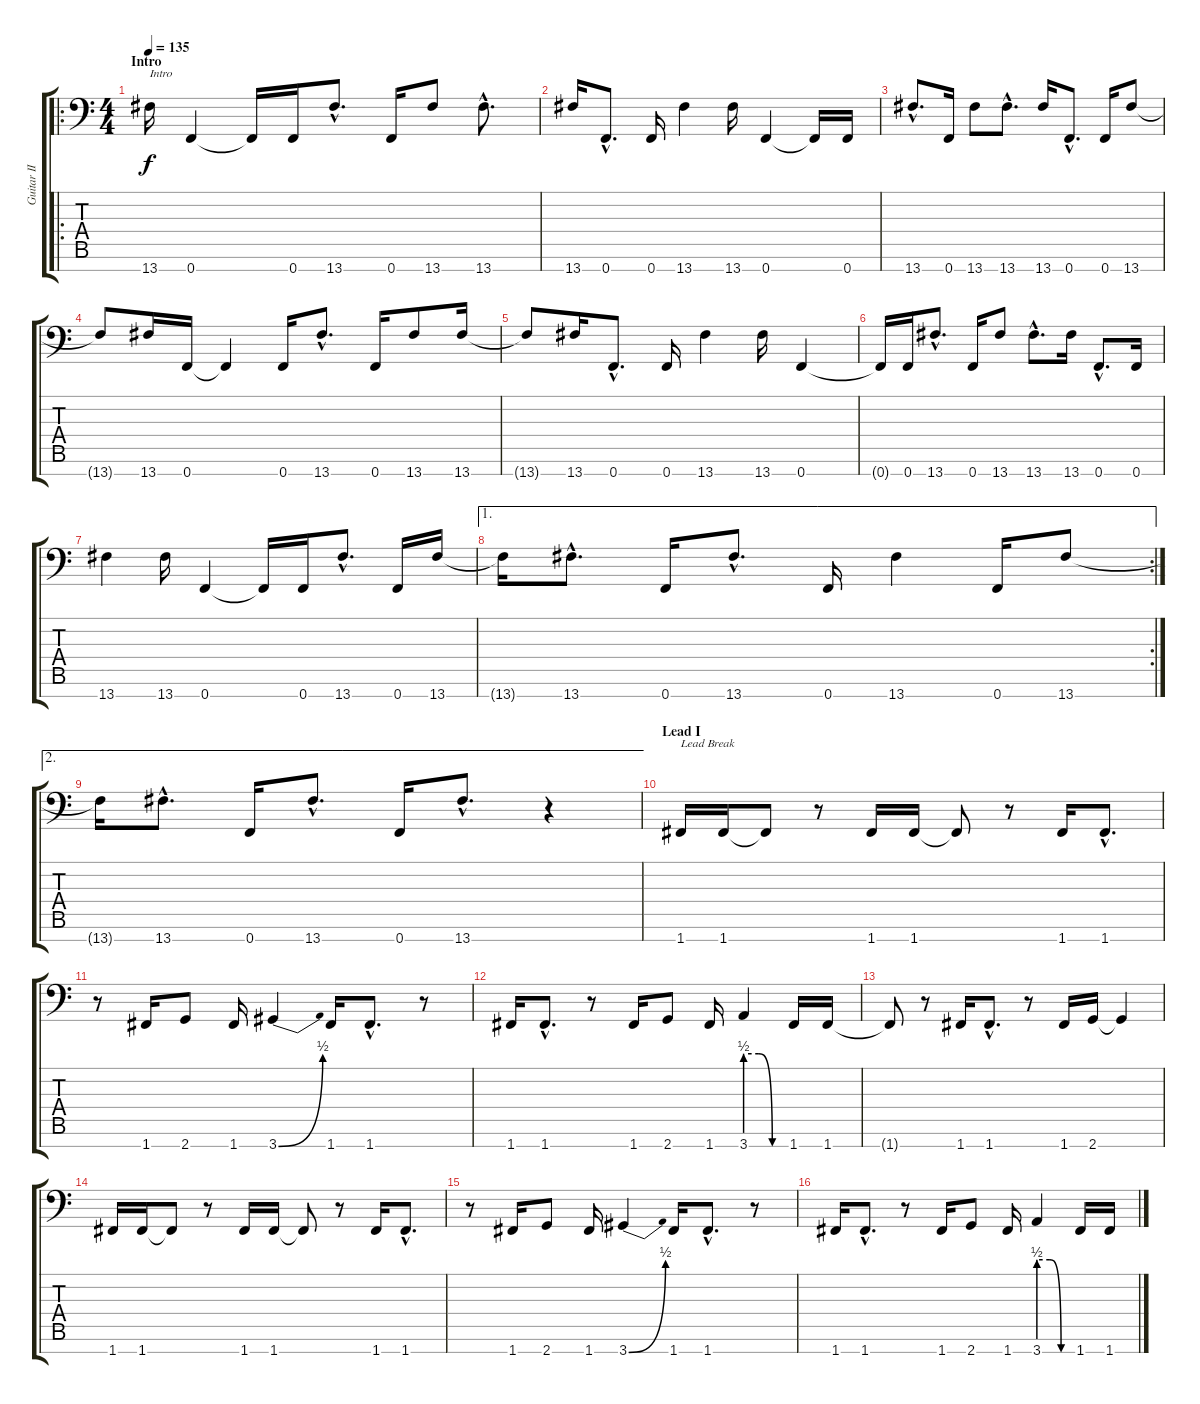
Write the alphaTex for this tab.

\track ("Guitar II [Mårten Hagström]" "Guitar II ") {instrument distortionguitar}
\staff {score tabs}
\tuning (Bb3 F3 Db3 Ab2 Eb2 Bb1 F1) {hide}
\ro
\ts (4 4)
\section ("" "Intro")
\tempo 135
\clef f4
\ks c
13.7.16{txt "Intro" dy f instrument distortionguitar} 0.7.4 0.7{t}.16 0.7.16 13.7{hac}.8{d} 0.7.16 13.7.8 13.7{hac}.8{d} |
13.7.16 0.7{hac}.8{d} 0.7.16 13.7.4 13.7.16 0.7.4 0.7{t}.16 0.7.16 |
13.7{hac}.8{d} 0.7.16 13.7.8 13.7{hac}.8{d} 13.7.16 0.7{hac}.8{d} 0.7.16 13.7.8 |
13.7{t}.8 13.7.16 0.7.16 0.7{t}.4 0.7.16 13.7{hac}.8{d} 0.7.16 13.7.8 13.7.16 |
13.7{t}.8 13.7.16 0.7{hac}.8{d} 0.7.16 13.7.4 13.7.16 0.7.4 |
0.7{t}.16 0.7.16 13.7{hac}.8{d} 0.7.16 13.7.8 13.7{hac}.8{d} 13.7.16 0.7{hac}.8{d} 0.7.16 |
13.7.4 13.7.16 0.7.4 0.7{t}.16 0.7.16 13.7{hac}.8{d} 0.7.16 13.7.16 |
\ae 1
\rc 2
13.7{t}.16 13.7{hac}.8{d} 0.7.16 13.7{hac}.8{d} 0.7.16 13.7.4 0.7.16 13.7.8 |
\ae 2
13.7{t}.16 13.7{hac}.8{d} 0.7.16 13.7{hac}.8{d} 0.7.16 13.7{hac}.8{d} r.4 |
\section ("" "Lead I")
1.7.16{txt "Lead Break"} 1.7.16 1.7{t}.8 r.8 1.7.16 1.7.16 1.7{t}.8 r.8 1.7.16 1.7{hac}.8{d} |
r.8 1.7.16 2.7.8 1.7.16 3.7{be (bend 0 0 60 2)}.4 1.7.16 1.7{hac}.8{d} r.8 |
1.7.16 1.7{hac}.8{d} r.8 1.7.16 2.7.8 1.7.16 3.7{be (custom 0 2 20 2 40 0 60 0)}.4 1.7.16 1.7.16 |
1.7{t}.8 r.8 1.7.16 1.7{hac}.8{d} r.8 1.7.16 2.7.16 2.7{t}.4 |
1.7.16 1.7.16 1.7{t}.8 r.8 1.7.16 1.7.16 1.7{t}.8 r.8 1.7.16 1.7{hac}.8{d} |
r.8 1.7.16 2.7.8 1.7.16 3.7{be (bend 0 0 60 2)}.4 1.7.16 1.7{hac}.8{d} r.8 |
1.7.16 1.7{hac}.8{d} r.8 1.7.16 2.7.8 1.7.16 3.7{be (custom 0 2 20 2 40 0 60 0)}.4 1.7.16 1.7.16
